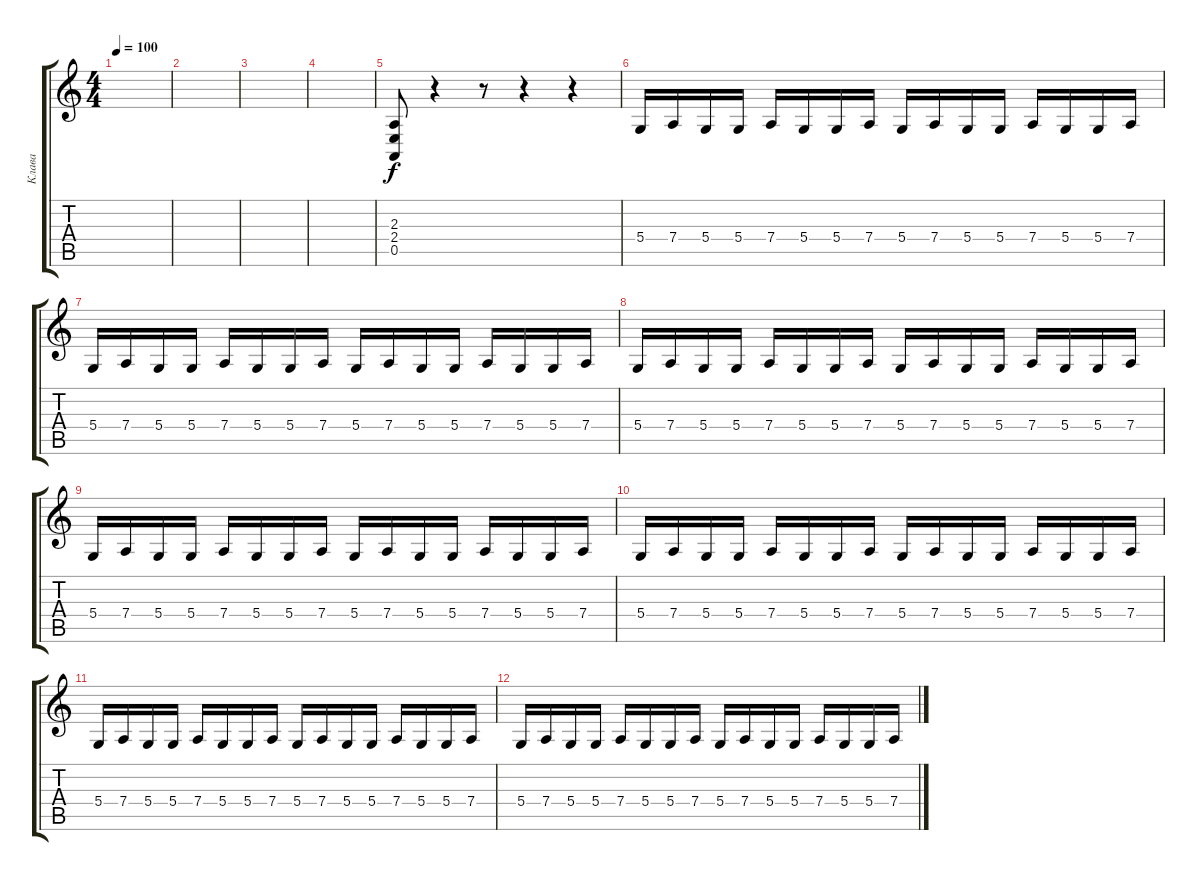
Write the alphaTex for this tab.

\track ("Клава" "Клава") {instrument electricgrandpiano}
\staff {score tabs}
\tuning (E4 B3 G3 D3 A2 E2) {hide}
\ts (4 4)
\tempo 100
\clef g2
\ks c
|
|
|
|
(2.3 2.4 0.5).8 r.4 r.8 r.4 r.4 |
5.4.16 7.4.16 5.4.16 5.4.16 7.4.16 5.4.16 5.4.16 7.4.16 5.4.16 7.4.16 5.4.16 5.4.16 7.4.16 5.4.16 5.4.16 7.4.16 |
5.4.16 7.4.16 5.4.16 5.4.16 7.4.16 5.4.16 5.4.16 7.4.16 5.4.16 7.4.16 5.4.16 5.4.16 7.4.16 5.4.16 5.4.16 7.4.16 |
5.4.16 7.4.16 5.4.16 5.4.16 7.4.16 5.4.16 5.4.16 7.4.16 5.4.16 7.4.16 5.4.16 5.4.16 7.4.16 5.4.16 5.4.16 7.4.16 |
5.4.16 7.4.16 5.4.16 5.4.16 7.4.16 5.4.16 5.4.16 7.4.16 5.4.16 7.4.16 5.4.16 5.4.16 7.4.16 5.4.16 5.4.16 7.4.16 |
5.4.16 7.4.16 5.4.16 5.4.16 7.4.16 5.4.16 5.4.16 7.4.16 5.4.16 7.4.16 5.4.16 5.4.16 7.4.16 5.4.16 5.4.16 7.4.16 |
5.4.16 7.4.16 5.4.16 5.4.16 7.4.16 5.4.16 5.4.16 7.4.16 5.4.16 7.4.16 5.4.16 5.4.16 7.4.16 5.4.16 5.4.16 7.4.16 |
5.4.16 7.4.16 5.4.16 5.4.16 7.4.16 5.4.16 5.4.16 7.4.16 5.4.16 7.4.16 5.4.16 5.4.16 7.4.16 5.4.16 5.4.16 7.4.16
